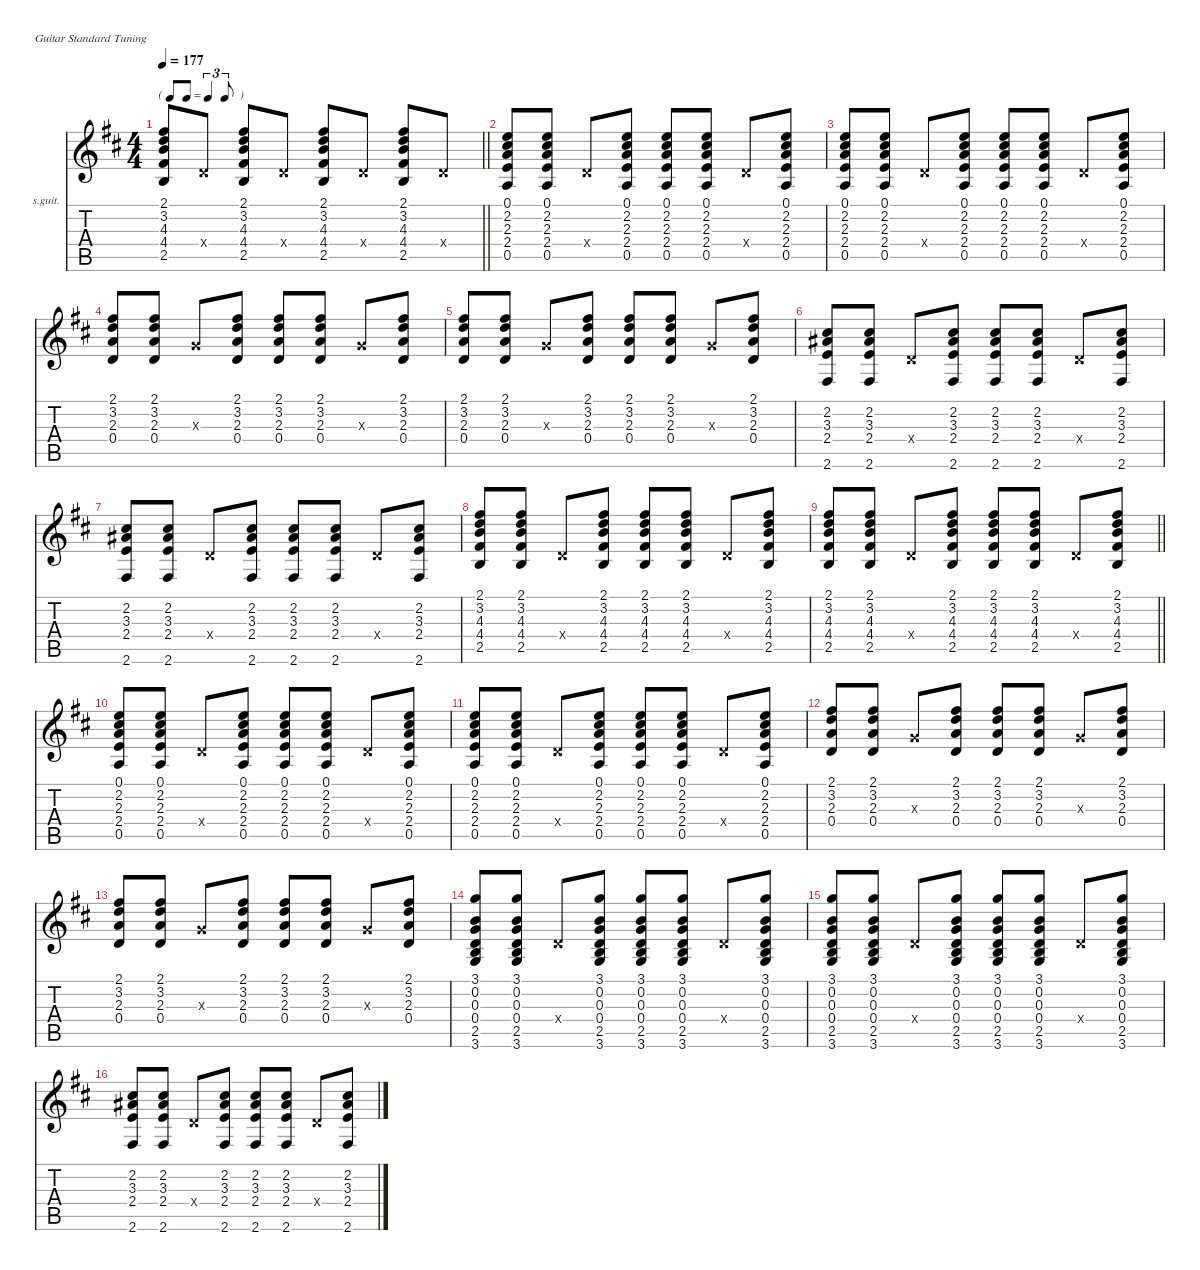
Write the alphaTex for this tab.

\hideDynamics
\bracketExtendMode nobrackets
\firstSystemTrackNameOrientation horizontal
\otherSystemsTrackNameOrientation horizontal
\track ("档捻坷墨" "s.guit.") {instrument acousticguitarsteel}
\staff {score tabs}
\tuning (E4 B3 G3 D3 A2 E2)
\ts (4 4)
\tf triplet8th
\tempo 177
\clef g2
\barLineRight lightlight
\ks bminor
(2.1{acc #} 3.2{acc forcenatural} 4.3{acc forcenatural} 4.4{acc #} 2.5{acc forcenatural}).8{dy f} 0.4{x acc forcenatural}.8 (2.1{acc #} 3.2{acc forcenatural} 4.3{acc forcenatural} 4.4{acc #} 2.5{acc forcenatural}).8 0.4{x acc forcenatural}.8 (2.1{acc #} 3.2{acc forcenatural} 4.3{acc forcenatural} 4.4{acc #} 2.5{acc forcenatural}).8 0.4{x acc forcenatural}.8 (2.1{acc #} 3.2{acc forcenatural} 4.3{acc forcenatural} 4.4{acc #} 2.5{acc forcenatural}).8 0.4{x acc forcenatural}.8 |
(0.1{acc forcenatural} 2.2{acc #} 2.3{acc forcenatural} 2.4{acc forcenatural} 0.5{acc forcenatural}).8 (0.1{acc forcenatural} 2.2{acc #} 2.3{acc forcenatural} 2.4{acc forcenatural} 0.5{acc forcenatural}).8 0.4{x acc forcenatural}.8 (0.1{acc forcenatural} 2.2{acc #} 2.3{acc forcenatural} 2.4{acc forcenatural} 0.5{acc forcenatural}).8 (0.1{acc forcenatural} 2.2{acc #} 2.3{acc forcenatural} 2.4{acc forcenatural} 0.5{acc forcenatural}).8 (0.1{acc forcenatural} 2.2{acc #} 2.3{acc forcenatural} 2.4{acc forcenatural} 0.5{acc forcenatural}).8 0.4{x acc forcenatural}.8 (0.1{acc forcenatural} 2.2{acc #} 2.3{acc forcenatural} 2.4{acc forcenatural} 0.5{acc forcenatural}).8 |
(0.1{acc forcenatural} 2.2{acc #} 2.3{acc forcenatural} 2.4{acc forcenatural} 0.5{acc forcenatural}).8 (0.1{acc forcenatural} 2.2{acc #} 2.3{acc forcenatural} 2.4{acc forcenatural} 0.5{acc forcenatural}).8 0.4{x acc forcenatural}.8 (0.1{acc forcenatural} 2.2{acc #} 2.3{acc forcenatural} 2.4{acc forcenatural} 0.5{acc forcenatural}).8 (0.1{acc forcenatural} 2.2{acc #} 2.3{acc forcenatural} 2.4{acc forcenatural} 0.5{acc forcenatural}).8 (0.1{acc forcenatural} 2.2{acc #} 2.3{acc forcenatural} 2.4{acc forcenatural} 0.5{acc forcenatural}).8 0.4{x acc forcenatural}.8 (0.1{acc forcenatural} 2.2{acc #} 2.3{acc forcenatural} 2.4{acc forcenatural} 0.5{acc forcenatural}).8 |
(2.1{acc #} 3.2{acc forcenatural} 2.3{acc forcenatural} 0.4{acc forcenatural}).8 (2.1{acc #} 3.2{acc forcenatural} 2.3{acc forcenatural} 0.4{acc forcenatural}).8 0.3{x acc forcenatural}.8 (2.1{acc #} 3.2{acc forcenatural} 2.3{acc forcenatural} 0.4{acc forcenatural}).8 (2.1{acc #} 3.2{acc forcenatural} 2.3{acc forcenatural} 0.4{acc forcenatural}).8 (2.1{acc #} 3.2{acc forcenatural} 2.3{acc forcenatural} 0.4{acc forcenatural}).8 0.3{x acc forcenatural}.8 (2.1{acc #} 3.2{acc forcenatural} 2.3{acc forcenatural} 0.4{acc forcenatural}).8 |
(2.1{acc #} 3.2{acc forcenatural} 2.3{acc forcenatural} 0.4{acc forcenatural}).8 (2.1{acc #} 3.2{acc forcenatural} 2.3{acc forcenatural} 0.4{acc forcenatural}).8 0.3{x acc forcenatural}.8 (2.1{acc #} 3.2{acc forcenatural} 2.3{acc forcenatural} 0.4{acc forcenatural}).8 (2.1{acc #} 3.2{acc forcenatural} 2.3{acc forcenatural} 0.4{acc forcenatural}).8 (2.1{acc #} 3.2{acc forcenatural} 2.3{acc forcenatural} 0.4{acc forcenatural}).8 0.3{x acc forcenatural}.8 (2.1{acc #} 3.2{acc forcenatural} 2.3{acc forcenatural} 0.4{acc forcenatural}).8 |
(2.2{acc #} 3.3{acc #} 2.4{acc forcenatural} 2.6{acc #}).8 (2.2{acc #} 3.3{acc #} 2.4{acc forcenatural} 2.6{acc #}).8 0.4{x acc forcenatural}.8 (2.2{acc #} 3.3{acc #} 2.4{acc forcenatural} 2.6{acc #}).8 (2.2{acc #} 3.3{acc #} 2.4{acc forcenatural} 2.6{acc #}).8 (2.2{acc #} 3.3{acc #} 2.4{acc forcenatural} 2.6{acc #}).8 0.4{x acc forcenatural}.8 (2.2{acc #} 3.3{acc #} 2.4{acc forcenatural} 2.6{acc #}).8 |
(2.2{acc #} 3.3{acc #} 2.4{acc forcenatural} 2.6{acc #}).8 (2.2{acc #} 3.3{acc #} 2.4{acc forcenatural} 2.6{acc #}).8 0.4{x acc forcenatural}.8 (2.2{acc #} 3.3{acc #} 2.4{acc forcenatural} 2.6{acc #}).8 (2.2{acc #} 3.3{acc #} 2.4{acc forcenatural} 2.6{acc #}).8 (2.2{acc #} 3.3{acc #} 2.4{acc forcenatural} 2.6{acc #}).8 0.4{x acc forcenatural}.8 (2.2{acc #} 3.3{acc #} 2.4{acc forcenatural} 2.6{acc #}).8 |
(2.1{acc #} 3.2{acc forcenatural} 4.3{acc forcenatural} 4.4{acc #} 2.5{acc forcenatural}).8 (2.1{acc #} 3.2{acc forcenatural} 4.3{acc forcenatural} 4.4{acc #} 2.5{acc forcenatural}).8 0.4{x acc forcenatural}.8 (2.1{acc #} 3.2{acc forcenatural} 4.3{acc forcenatural} 4.4{acc #} 2.5{acc forcenatural}).8 (2.1{acc #} 3.2{acc forcenatural} 4.3{acc forcenatural} 4.4{acc #} 2.5{acc forcenatural}).8 (2.1{acc #} 3.2{acc forcenatural} 4.3{acc forcenatural} 4.4{acc #} 2.5{acc forcenatural}).8 0.4{x acc forcenatural}.8 (2.1{acc #} 3.2{acc forcenatural} 4.3{acc forcenatural} 4.4{acc #} 2.5{acc forcenatural}).8 |
\barLineRight lightlight
(2.1{acc #} 3.2{acc forcenatural} 4.3{acc forcenatural} 4.4{acc #} 2.5{acc forcenatural}).8 (2.1{acc #} 3.2{acc forcenatural} 4.3{acc forcenatural} 4.4{acc #} 2.5{acc forcenatural}).8 0.4{x acc forcenatural}.8 (2.1{acc #} 3.2{acc forcenatural} 4.3{acc forcenatural} 4.4{acc #} 2.5{acc forcenatural}).8 (2.1{acc #} 3.2{acc forcenatural} 4.3{acc forcenatural} 4.4{acc #} 2.5{acc forcenatural}).8 (2.1{acc #} 3.2{acc forcenatural} 4.3{acc forcenatural} 4.4{acc #} 2.5{acc forcenatural}).8 0.4{x acc forcenatural}.8 (2.1{acc #} 3.2{acc forcenatural} 4.3{acc forcenatural} 4.4{acc #} 2.5{acc forcenatural}).8 |
(0.1{acc forcenatural} 2.2{acc #} 2.3{acc forcenatural} 2.4{acc forcenatural} 0.5{acc forcenatural}).8 (0.1{acc forcenatural} 2.2{acc #} 2.3{acc forcenatural} 2.4{acc forcenatural} 0.5{acc forcenatural}).8 0.4{x acc forcenatural}.8 (0.1{acc forcenatural} 2.2{acc #} 2.3{acc forcenatural} 2.4{acc forcenatural} 0.5{acc forcenatural}).8 (0.1{acc forcenatural} 2.2{acc #} 2.3{acc forcenatural} 2.4{acc forcenatural} 0.5{acc forcenatural}).8 (0.1{acc forcenatural} 2.2{acc #} 2.3{acc forcenatural} 2.4{acc forcenatural} 0.5{acc forcenatural}).8 0.4{x acc forcenatural}.8 (0.1{acc forcenatural} 2.2{acc #} 2.3{acc forcenatural} 2.4{acc forcenatural} 0.5{acc forcenatural}).8 |
(0.1{acc forcenatural} 2.2{acc #} 2.3{acc forcenatural} 2.4{acc forcenatural} 0.5{acc forcenatural}).8 (0.1{acc forcenatural} 2.2{acc #} 2.3{acc forcenatural} 2.4{acc forcenatural} 0.5{acc forcenatural}).8 0.4{x acc forcenatural}.8 (0.1{acc forcenatural} 2.2{acc #} 2.3{acc forcenatural} 2.4{acc forcenatural} 0.5{acc forcenatural}).8 (0.1{acc forcenatural} 2.2{acc #} 2.3{acc forcenatural} 2.4{acc forcenatural} 0.5{acc forcenatural}).8 (0.1{acc forcenatural} 2.2{acc #} 2.3{acc forcenatural} 2.4{acc forcenatural} 0.5{acc forcenatural}).8 0.4{x acc forcenatural}.8 (0.1{acc forcenatural} 2.2{acc #} 2.3{acc forcenatural} 2.4{acc forcenatural} 0.5{acc forcenatural}).8 |
(2.1{acc #} 3.2{acc forcenatural} 2.3{acc forcenatural} 0.4{acc forcenatural}).8 (2.1{acc #} 3.2{acc forcenatural} 2.3{acc forcenatural} 0.4{acc forcenatural}).8 0.3{x acc forcenatural}.8 (2.1{acc #} 3.2{acc forcenatural} 2.3{acc forcenatural} 0.4{acc forcenatural}).8 (2.1{acc #} 3.2{acc forcenatural} 2.3{acc forcenatural} 0.4{acc forcenatural}).8 (2.1{acc #} 3.2{acc forcenatural} 2.3{acc forcenatural} 0.4{acc forcenatural}).8 0.3{x acc forcenatural}.8 (2.1{acc #} 3.2{acc forcenatural} 2.3{acc forcenatural} 0.4{acc forcenatural}).8 |
(2.1{acc #} 3.2{acc forcenatural} 2.3{acc forcenatural} 0.4{acc forcenatural}).8 (2.1{acc #} 3.2{acc forcenatural} 2.3{acc forcenatural} 0.4{acc forcenatural}).8 0.3{x acc forcenatural}.8 (2.1{acc #} 3.2{acc forcenatural} 2.3{acc forcenatural} 0.4{acc forcenatural}).8 (2.1{acc #} 3.2{acc forcenatural} 2.3{acc forcenatural} 0.4{acc forcenatural}).8 (2.1{acc #} 3.2{acc forcenatural} 2.3{acc forcenatural} 0.4{acc forcenatural}).8 0.3{x acc forcenatural}.8 (2.1{acc #} 3.2{acc forcenatural} 2.3{acc forcenatural} 0.4{acc forcenatural}).8 |
(3.1{acc forcenatural} 0.2{acc forcenatural} 0.3{acc forcenatural} 0.4{acc forcenatural} 2.5{acc forcenatural} 3.6{acc forcenatural}).8 (3.1{acc forcenatural} 0.2{acc forcenatural} 0.3{acc forcenatural} 0.4{acc forcenatural} 2.5{acc forcenatural} 3.6{acc forcenatural}).8 0.4{x acc forcenatural}.8 (3.1{acc forcenatural} 0.2{acc forcenatural} 0.3{acc forcenatural} 0.4{acc forcenatural} 2.5{acc forcenatural} 3.6{acc forcenatural}).8 (3.1{acc forcenatural} 0.2{acc forcenatural} 0.3{acc forcenatural} 0.4{acc forcenatural} 2.5{acc forcenatural} 3.6{acc forcenatural}).8 (3.1{acc forcenatural} 0.2{acc forcenatural} 0.3{acc forcenatural} 0.4{acc forcenatural} 2.5{acc forcenatural} 3.6{acc forcenatural}).8 0.4{x acc forcenatural}.8 (3.1{acc forcenatural} 0.2{acc forcenatural} 0.3{acc forcenatural} 0.4{acc forcenatural} 2.5{acc forcenatural} 3.6{acc forcenatural}).8 |
(3.1{acc forcenatural} 0.2{acc forcenatural} 0.3{acc forcenatural} 0.4{acc forcenatural} 2.5{acc forcenatural} 3.6{acc forcenatural}).8 (3.1{acc forcenatural} 0.2{acc forcenatural} 0.3{acc forcenatural} 0.4{acc forcenatural} 2.5{acc forcenatural} 3.6{acc forcenatural}).8 0.4{x acc forcenatural}.8 (3.1{acc forcenatural} 0.2{acc forcenatural} 0.3{acc forcenatural} 0.4{acc forcenatural} 2.5{acc forcenatural} 3.6{acc forcenatural}).8 (3.1{acc forcenatural} 0.2{acc forcenatural} 0.3{acc forcenatural} 0.4{acc forcenatural} 2.5{acc forcenatural} 3.6{acc forcenatural}).8 (3.1{acc forcenatural} 0.2{acc forcenatural} 0.3{acc forcenatural} 0.4{acc forcenatural} 2.5{acc forcenatural} 3.6{acc forcenatural}).8 0.4{x acc forcenatural}.8 (3.1{acc forcenatural} 0.2{acc forcenatural} 0.3{acc forcenatural} 0.4{acc forcenatural} 2.5{acc forcenatural} 3.6{acc forcenatural}).8 |
(2.2{acc #} 3.3{acc #} 2.4{acc forcenatural} 2.6{acc #}).8 (2.2{acc #} 3.3{acc #} 2.4{acc forcenatural} 2.6{acc #}).8 0.4{x acc forcenatural}.8 (2.2{acc #} 3.3{acc #} 2.4{acc forcenatural} 2.6{acc #}).8 (2.2{acc #} 3.3{acc #} 2.4{acc forcenatural} 2.6{acc #}).8 (2.2{acc #} 3.3{acc #} 2.4{acc forcenatural} 2.6{acc #}).8 0.4{x acc forcenatural}.8 (2.2{acc #} 3.3{acc #} 2.4{acc forcenatural} 2.6{acc #}).8
